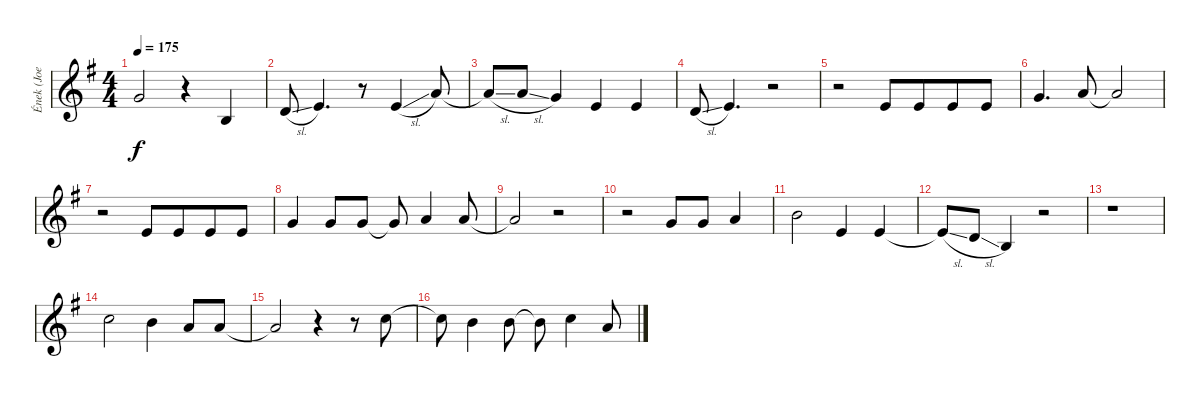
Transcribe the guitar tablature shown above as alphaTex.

\track ("Ének (Joe Lynn Turner)" "Ének (Joe ") {instrument lead2sawtooth}
\staff {score}
\tuning (E4 B3 G3 D3 A2 E2) {hide}
\ts (4 4)
\tempo 175
\clef g2
\ks g
3.1{t}.2{dy f} r.4 0.2.4 |
3.2{sl}.8 5.2.4{d} r.8 0.1{sl}.4 5.1.8 |
5.1{sl t}.8 5.1{sl}.8 3.1.4 0.1.4 0.1.4 |
3.2{sl}.8 5.2.4{d} r.2 |
r.2 0.1.8 0.1.8{beam merge} 0.1.8 0.1.8 |
3.1.4{d} 5.1.8 5.1{t}.2 |
r.2 0.1.8 0.1.8{beam merge} 0.1.8 0.1.8 |
3.1.4 3.1.8 3.1.8 3.1{t}.8 5.1.4 5.1.8 |
5.1{t}.2 r.2 |
r.2 3.1.8 3.1.8 5.1.4 |
7.1.2 0.1.4 5.2.4 |
5.2{sl t}.8 3.2{sl}.8 0.2.4 r.2 |
r.1 |
8.1.2 7.1.4 5.1.8 5.1.8 |
5.1{t}.2 r.4 r.8 8.1.8 |
8.1{t}.8 7.1.4 7.1.8 7.1{t}.8 8.1.4 5.1.8
